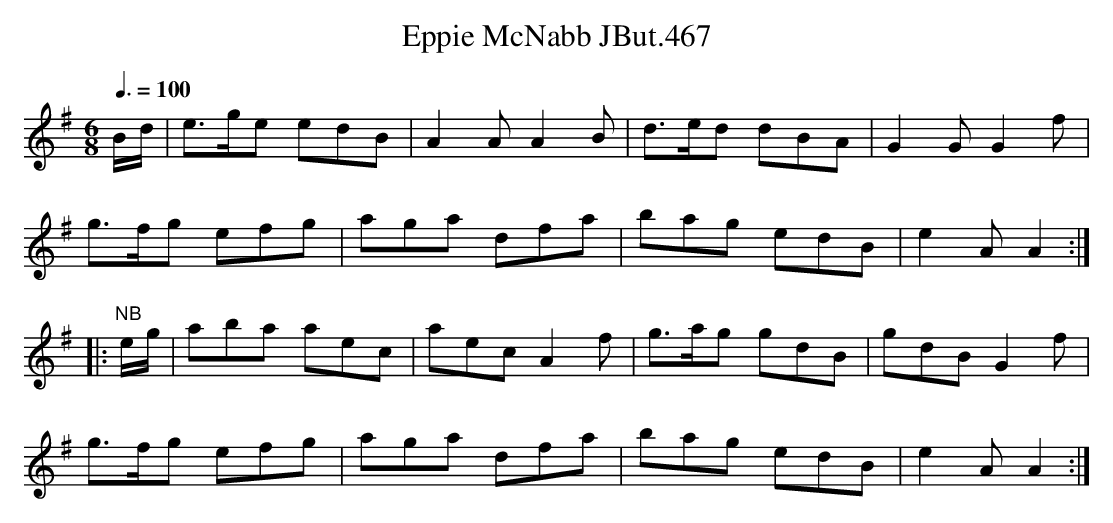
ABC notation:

X:1
T:Eppie McNabb JBut.467
M:6/8
L:1/8
Q:3/8=100
K:Ador
B/d/|e>ge edB|A2A A2B|d>ed dBA|G2GG2f|
g>fg efg|aga dfa|bag edB|e2AA2:|
|:"NB"e/g/|aba aec|aecA2f|g>ag gdB|gdBG2f|
g>fg efg|aga dfa|bag edB|e2AA2:|
